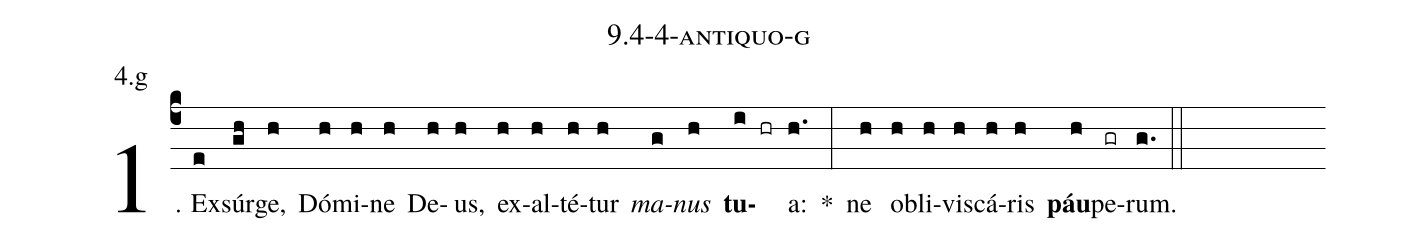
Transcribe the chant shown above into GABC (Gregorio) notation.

name: 9.4-4-antiquo-g;
annotation: 4.g;
%%
(c4)1. Ex(e)súr(gh)ge,(h) Dó(h)mi(h)ne(h) De(h)us,(h) ex(h)al(h)té(h)tur(h) <i>ma</i>(g)<i>nus</i>(h) <b>tu</b>(i hr)a:(h.) *(:) ne(h) ob(h)li(h)vis(h)cá(h)ris(h) <b>páu</b>(h)pe(gr)rum.(g.) (::)


%E(h) u(h) o(h) u(h) a(h) e.(g.) (::)
